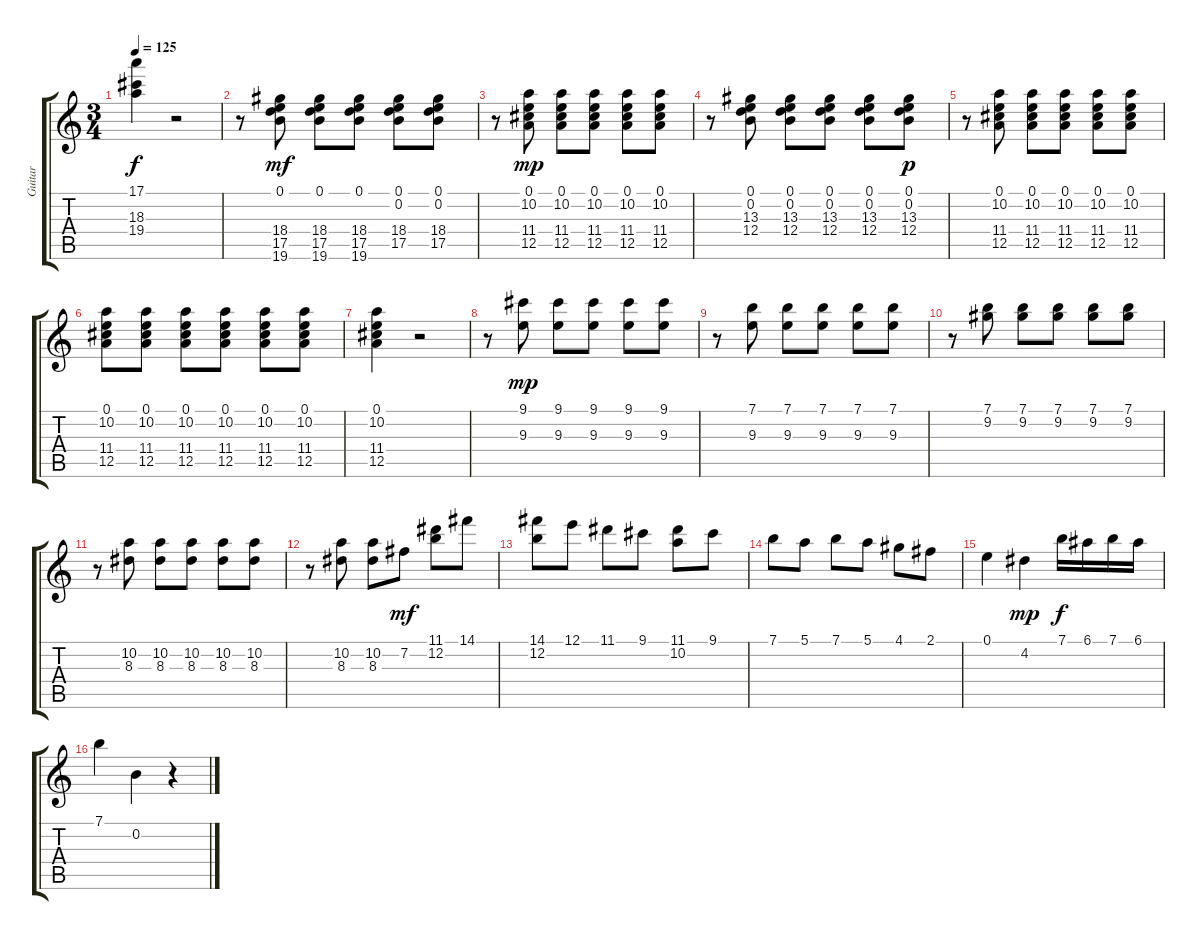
\track ("Guitar" "Guitar") {instrument acousticguitarnylon}
\staff {score tabs}
\tuning (E4 B3 G3 D3 A2 E2) {hide}
\ts (3 4)
\tempo 125
\clef g2
\ks c
(17.1 18.3 19.4).4{dy f} r.2 |
r.8 (0.1 18.4 17.5 19.6).8{dy mf} (0.1 18.4 17.5 19.6).8 (0.1 18.4 17.5 19.6).8 (0.1 0.2 18.4 17.5).8 (0.1 0.2 18.4 17.5).8 |
r.8 (0.1 10.2 11.4 12.5).8{dy mp} (0.1 10.2 11.4 12.5).8 (0.1 10.2 11.4 12.5).8 (0.1 10.2 11.4 12.5).8 (0.1 10.2 11.4 12.5).8 |
r.8 (0.1 0.2 13.3 12.4).8 (0.1 0.2 13.3 12.4).8 (0.1 0.2 13.3 12.4).8 (0.1 0.2 13.3 12.4).8 (0.1 0.2 13.3 12.4).8{dy p} |
r.8 (0.1 10.2 11.4 12.5).8 (0.1 10.2 11.4 12.5).8 (0.1 10.2 11.4 12.5).8 (0.1 10.2 11.4 12.5).8 (0.1 10.2 11.4 12.5).8 |
(0.1 10.2 11.4 12.5).8 (0.1 10.2 11.4 12.5).8 (0.1 10.2 11.4 12.5).8 (0.1 10.2 11.4 12.5).8 (0.1 10.2 11.4 12.5).8 (0.1 10.2 11.4 12.5).8 |
(0.1 10.2 11.4 12.5).4 r.2 |
r.8 (9.1 9.3).8{dy mp} (9.1 9.3).8 (9.1 9.3).8 (9.1 9.3).8 (9.1 9.3).8 |
r.8 (7.1 9.3).8 (7.1 9.3).8 (7.1 9.3).8 (7.1 9.3).8 (7.1 9.3).8 |
r.8 (7.1 9.2).8 (7.1 9.2).8 (7.1 9.2).8 (7.1 9.2).8 (7.1 9.2).8 |
r.8 (10.2 8.3).8 (10.2 8.3).8 (10.2 8.3).8 (10.2 8.3).8 (10.2 8.3).8 |
r.8 (10.2 8.3).8 (10.2 8.3).8 7.2.8{dy mf} (11.1 12.2).8 14.1.8 |
(14.1 12.2).8 12.1.8 11.1.8 9.1.8 (11.1 10.2).8 9.1.8 |
7.1.8 5.1.8 7.1.8 5.1.8 4.1.8 2.1.8 |
0.1.4 4.2.4{dy mp} 7.1.16{dy f} 6.1.16 7.1.16 6.1.16 |
7.1.4 0.2.4 r.4
